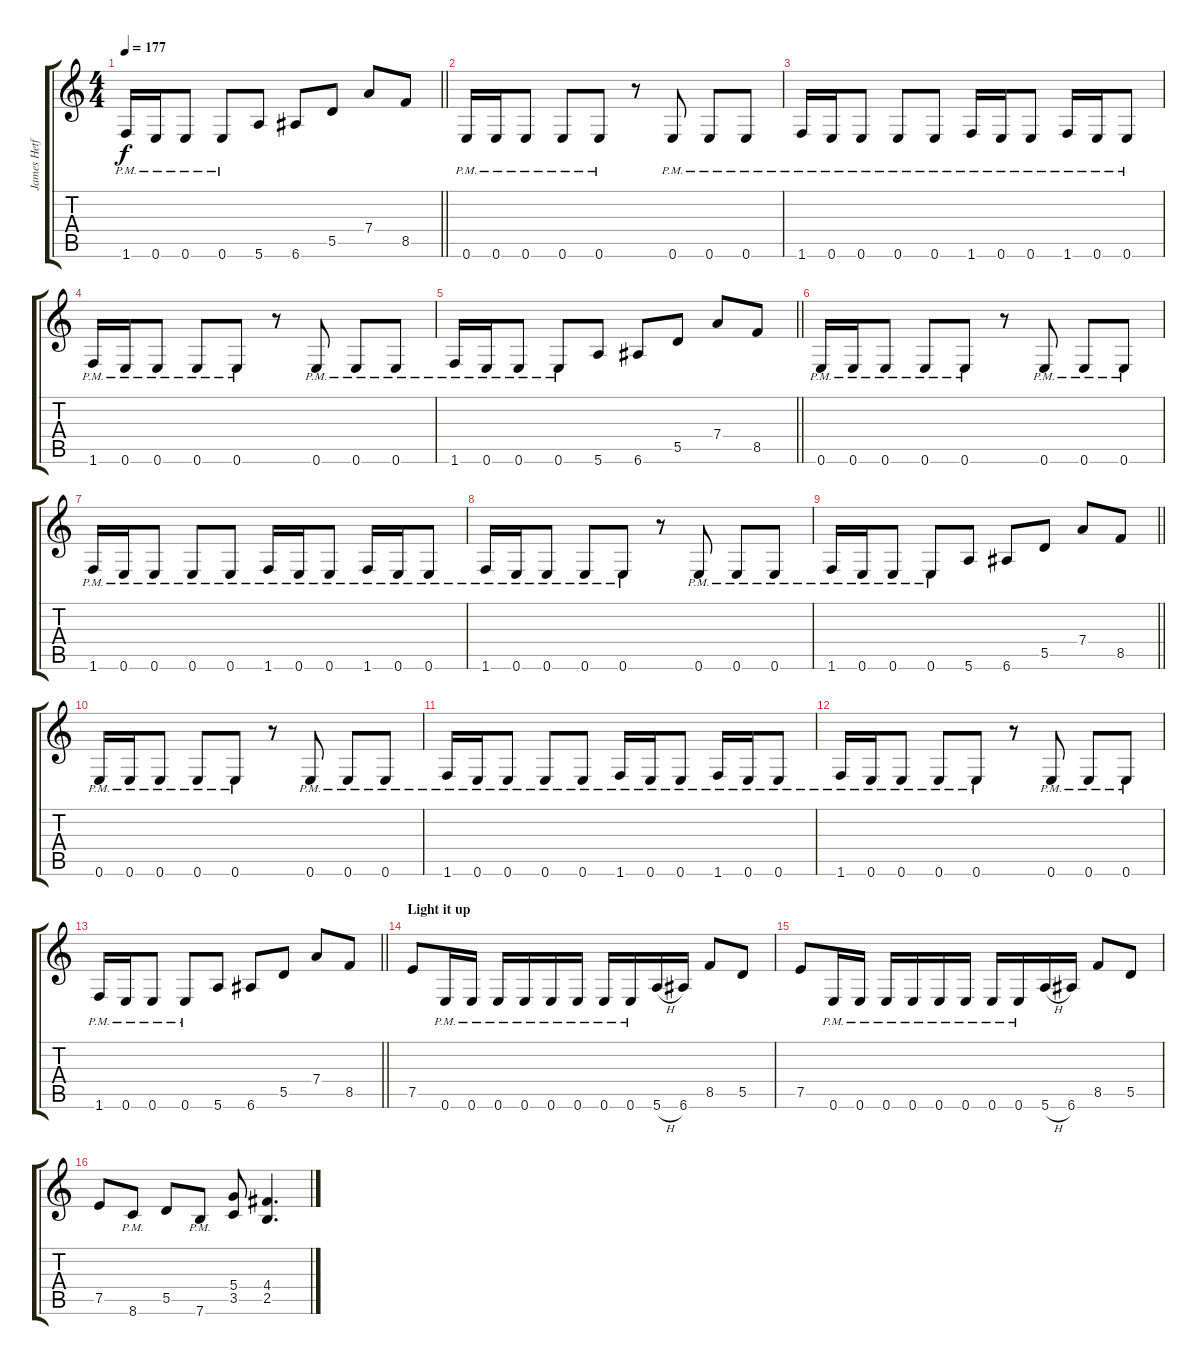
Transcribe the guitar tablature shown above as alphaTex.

\track ("James Hetfield" "James Hetf") {instrument distortionguitar}
\staff {score tabs}
\tuning (E4 B3 G3 D3 A2 E2) {hide}
\ts (4 4)
\tempo 177
\clef g2
\barLineRight lightlight
\ks c
1.6{pm}.16{dy f} 0.6{pm}.16 0.6{pm}.8 0.6{pm}.8 5.6.8 6.6.8 5.5.8 7.4.8 8.5.8 |
0.6{pm}.16 0.6{pm}.16 0.6{pm}.8 0.6{pm}.8 0.6{pm}.8 r.8 0.6{pm}.8 0.6{pm}.8 0.6{pm}.8 |
1.6{pm}.16 0.6{pm}.16 0.6{pm}.8 0.6{pm}.8 0.6{pm}.8 1.6{pm}.16 0.6{pm}.16 0.6{pm}.8 1.6{pm}.16 0.6{pm}.16 0.6{pm}.8 |
1.6{pm}.16 0.6{pm}.16 0.6{pm}.8 0.6{pm}.8 0.6{pm}.8 r.8 0.6{pm}.8 0.6{pm}.8 0.6{pm}.8 |
\barLineRight lightlight
1.6{pm}.16 0.6{pm}.16 0.6{pm}.8 0.6{pm}.8 5.6.8 6.6.8 5.5.8 7.4.8 8.5.8 |
0.6{pm}.16 0.6{pm}.16 0.6{pm}.8 0.6{pm}.8 0.6{pm}.8 r.8 0.6{pm}.8 0.6{pm}.8 0.6{pm}.8 |
1.6{pm}.16 0.6{pm}.16 0.6{pm}.8 0.6{pm}.8 0.6{pm}.8 1.6{pm}.16 0.6{pm}.16 0.6{pm}.8 1.6{pm}.16 0.6{pm}.16 0.6{pm}.8 |
1.6{pm}.16 0.6{pm}.16 0.6{pm}.8 0.6{pm}.8 0.6{pm}.8 r.8 0.6{pm}.8 0.6{pm}.8 0.6{pm}.8 |
\barLineRight lightlight
1.6{pm}.16 0.6{pm}.16 0.6{pm}.8 0.6{pm}.8 5.6.8 6.6.8 5.5.8 7.4.8 8.5.8 |
0.6{pm}.16 0.6{pm}.16 0.6{pm}.8 0.6{pm}.8 0.6{pm}.8 r.8 0.6{pm}.8 0.6{pm}.8 0.6{pm}.8 |
1.6{pm}.16 0.6{pm}.16 0.6{pm}.8 0.6{pm}.8 0.6{pm}.8 1.6{pm}.16 0.6{pm}.16 0.6{pm}.8 1.6{pm}.16 0.6{pm}.16 0.6{pm}.8 |
1.6{pm}.16 0.6{pm}.16 0.6{pm}.8 0.6{pm}.8 0.6{pm}.8 r.8 0.6{pm}.8 0.6{pm}.8 0.6{pm}.8 |
\barLineRight lightlight
1.6{pm}.16 0.6{pm}.16 0.6{pm}.8 0.6{pm}.8 5.6.8 6.6.8 5.5.8 7.4.8 8.5.8 |
\section ("" "Light it up")
7.5.8 0.6{pm}.16 0.6{pm}.16 0.6{pm}.16 0.6{pm}.16 0.6{pm}.16 0.6{pm}.16 0.6{pm}.16 0.6{pm}.16 5.6{h}.16 6.6.16 8.5.8 5.5.8 |
7.5.8 0.6{pm}.16 0.6{pm}.16 0.6{pm}.16 0.6{pm}.16 0.6{pm}.16 0.6{pm}.16 0.6{pm}.16 0.6{pm}.16 5.6{h}.16 6.6.16 8.5.8 5.5.8 |
7.5.8 8.6{pm}.8 5.5.8 7.6{pm}.8 (5.4 3.5).8 (4.4 2.5).4{d}
